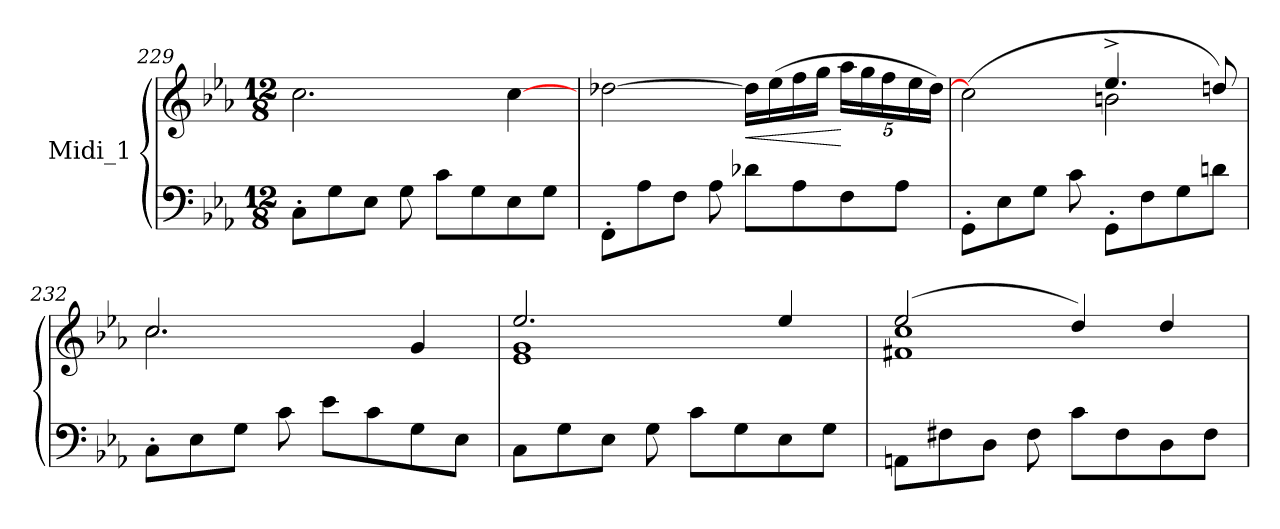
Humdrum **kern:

**kern	**kern	**dynam
*part1	*part1	*part1
*staff2	*staff1	*staff1/2
*I"Midi_1	*	*
*clefF4	*clefG2	*
*k[b-e-a-]	*k[b-e-a-]	*
*E-:	*E-:	*
*M12/8	*M12/8	*
=229	=229	=229
8C'\L	2.cc\	.
8G\	.	.
8E-\J	.	.
8G\	.	.
8c\L	.	.
8G\	.	.
8E-\	[4cc\	.
8G\J	.	.
!!LO:LB:g=z
=230	=230	=230
*	*^	*
8FF'\L	[2dd-X\	2ryy	.
8A-\	.	.	.
8F\J	.	.	.
8A-\	.	.	.
!	!	!	!LO:HP:b
8d-X\L	16dd-\LL]	2ryy	<
.	(>16ee-\	.	.
8A-\	16ff\	.	.
.	16gg\JJ	.	.
*	*Xbrackettup	*	*
8F\	20aa-i\LL	.	[
.	20gg\	.	.
.	20ff\	.	.
8A-\J	.	.	.
.	20ee-\	.	.
.	20dd-\JJ)	.	.
=231	=231	=231	=231
8GG'\L	(>2cc\]	2ryy	.
8E-\	.	.	.
8G\J	.	.	.
8c\	.	.	.
8GG'\L	4.ee-^/	2bn\	.
8F\	.	.	.
8G\	.	.	.
8dni\J	8ddni/)	.	.
=232	=232	=232	=232
8C'\L	2.cc/	2.cc\	.
8E-\	.	.	.
8G\J	.	.	.
8c\	.	.	.
8e-\L	.	.	.
8c\	.	.	.
8G\	4g/	4ryy	.
8E-\J	.	.	.
=233	=233	=233	=233
8C\L	2.ee-/	1e- 1g	.
8G\	.	.	.
8E-\J	.	.	.
8G\	.	.	.
8c\L	.	.	.
8G\	.	.	.
8E-\	4ee-/	.	.
8G\J	.	.	.
!!LO:LB:g=z	!!
=234	=234	=234	=234
8AAn\L	(>2ee-/	1f#X 1cc	.
8F#X\	.	.	.
8D\J	.	.	.
8F#\	.	.	.
8c\L	4dd/)	.	.
8F#\	.	.	.
8D\	4dd/	.	.
8F#\J	.	.	.
*	*v	*v	*
=	=	=
*-	*-	*-
